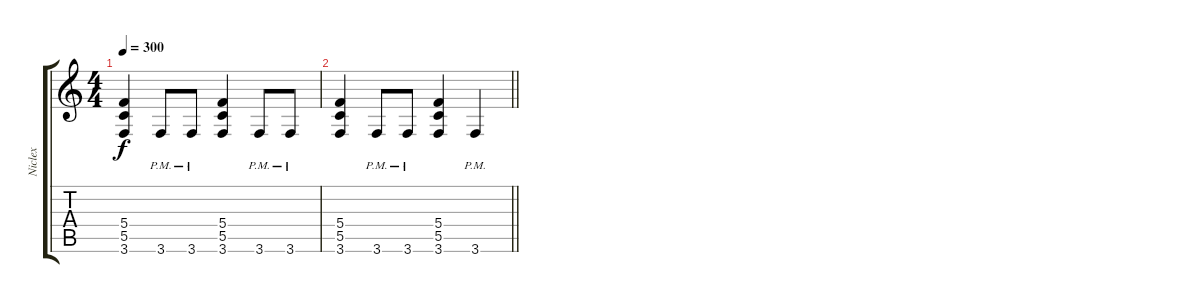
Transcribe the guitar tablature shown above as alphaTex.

\track ("Niclex" "Niclex") {instrument distortionguitar}
\staff {score tabs}
\tuning (D4 A3 F3 C3 G2 D2) {hide}
\ts (4 4)
\tempo 300
\clef g2
\ks c
(5.4{t} 5.5{t} 3.6{t}).4{dy f} 3.6{pm}.8 3.6{pm}.8 (5.4 5.5 3.6).4 3.6{pm}.8 3.6{pm}.8 |
\barLineRight lightlight
(5.4 5.5 3.6).4 3.6{pm}.8 3.6{pm}.8 (5.4 5.5 3.6).4 3.6{pm}.4
